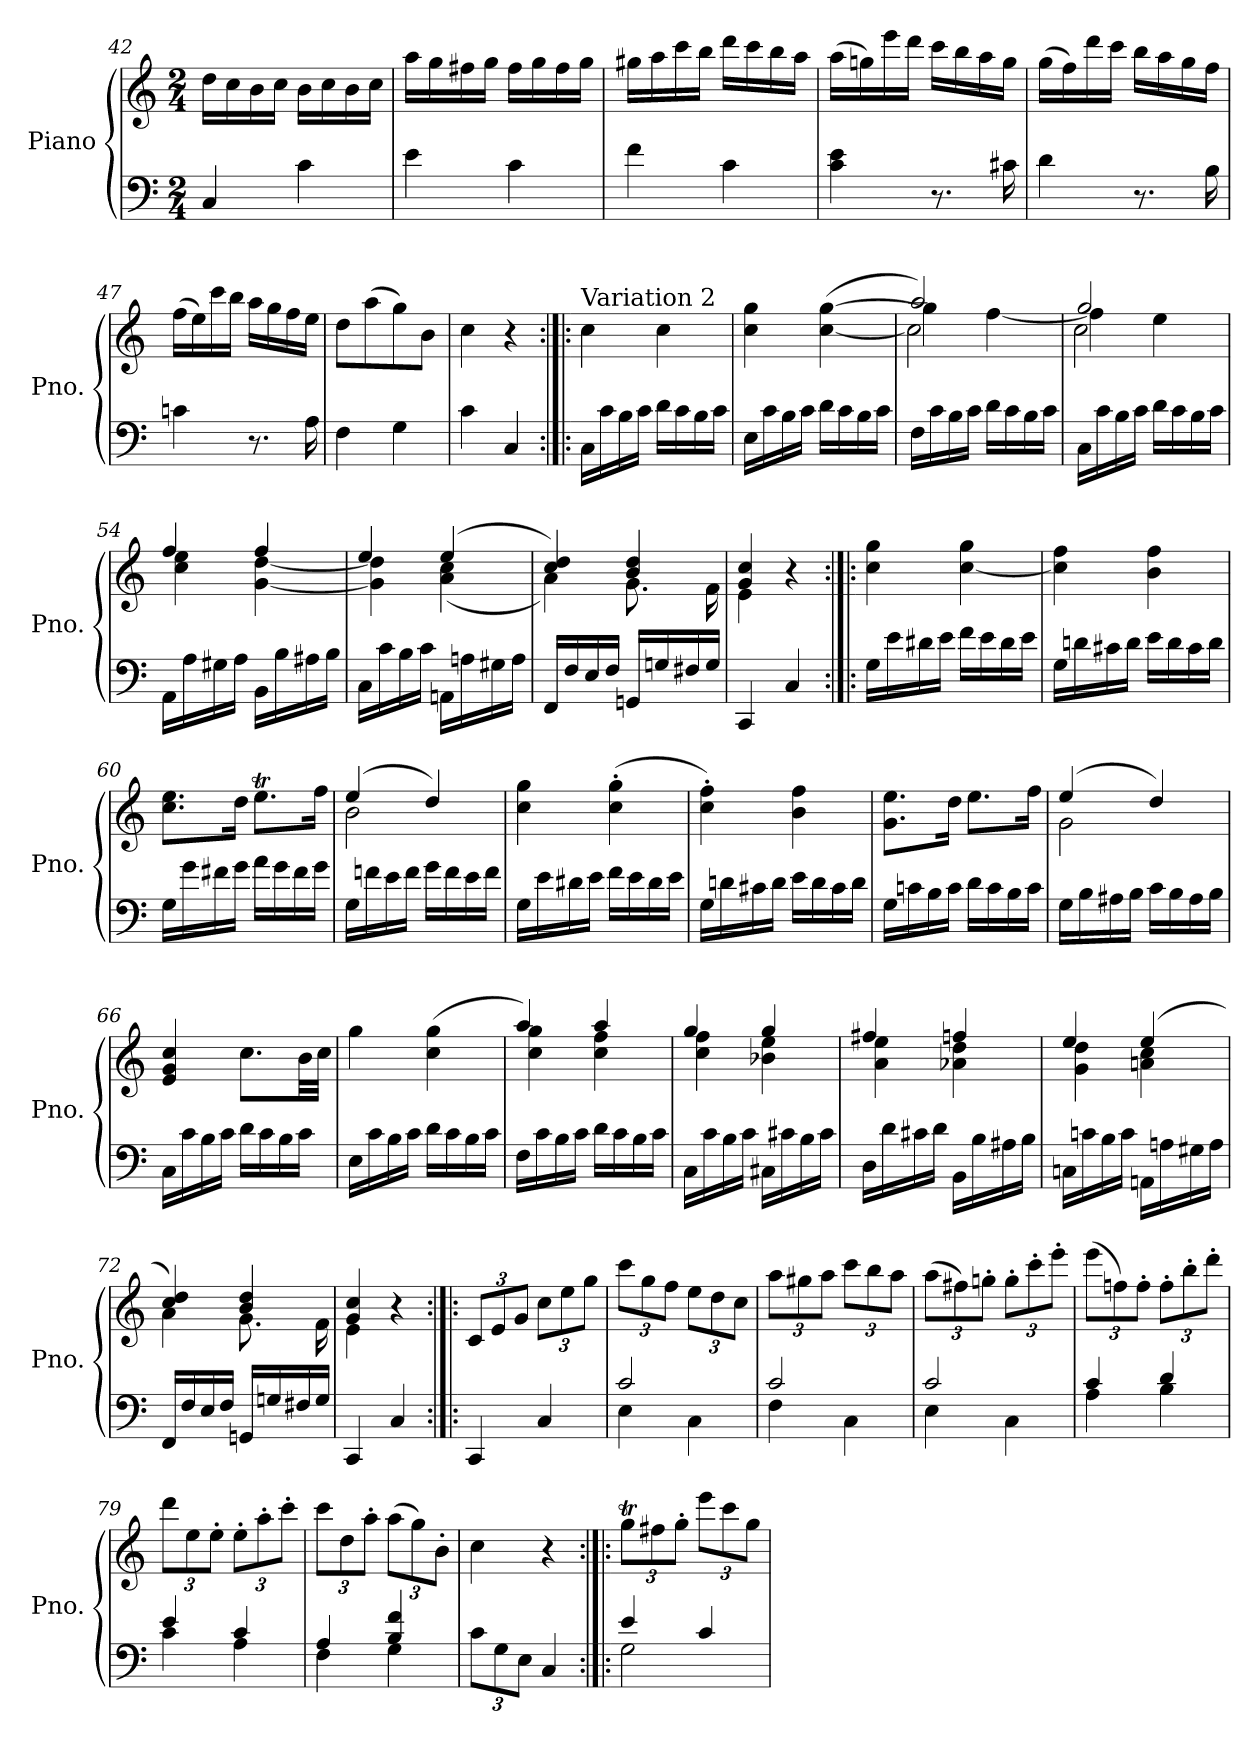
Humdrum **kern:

**kern	**kern
*part1	*part1
*staff2	*staff1
*I"Piano	*
*I'Pno.	*
*clefF4	*clefG2
*k[]	*k[]
*M2/4	*M2/4
=42	=42
4C/	16dd\LL
.	16cc\
.	16b\
.	16cc\JJ
4c\	16b\LL
.	16cc\
.	16b\
.	16cc\JJ
=43	=43
4e\	16aa\LL
.	16gg\
.	16ff#X\
.	16gg\JJ
4c\	16ff#\LL
.	16gg\
.	16ff#\
.	16gg\JJ
=44	=44
4f\	16gg#X\LL
.	16aa\
.	16ccc\
.	16bb\JJ
4c\	16ddd\LL
.	16ccc\
.	16bb\
.	16aa\JJ
!!LO:LB:g=z
=45	=45
4c\ 4e\	(>16aa\LL
.	16ggn\)
.	16eee\
.	16ddd\JJ
8.r	16ccc\LL
.	16bb\
.	16aa\
16c#X\	16gg\JJ
=46	=46
4d\	(>16gg\LL
.	16ff\)
.	16ddd\
.	16ccc\JJ
8.r	16bb\LL
.	16aa\
.	16gg\
16B\	16ff\JJ
=47	=47
4cn\	(>16ff\LL
.	16ee\)
.	16ccc\
.	16bb\JJ
8.r	16aa\LL
.	16gg\
.	16ff\
16A\	16ee\JJ
=48	=48
4F\	8dd\L
.	(>8aa\
4G\	8gg\)
.	8b\J
=49	=49
4c\	4cc\
4C/	4r
!!LO:PB:g=z
=50:|!|:	=50:|!|:
!	!LO:TX:a:t=Variation 2
16C\LL	4cc\
16c\	.
16B\	.
16c\JJ	.
16d\LL	4cc\
16c\	.
16B\	.
16c\JJ	.
=51	=51
16E\LL	4cc\ 4gg\
16c\	.
16B\	.
16c\JJ	.
16d\LL	(>[4cc\ [4gg\
16c\	.
16B\	.
16c\JJ	.
=52	=52
*	*^
*	*	*^
16F\LL	2aa/)	4gg\]	2cc\]
16c\	.	.	.
16B\	.	.	.
16c\JJ	.	.	.
16d\LL	.	[4ff\	.
16c\	.	.	.
16B\	.	.	.
16c\JJ	.	.	.
=53	=53	=53	=53
16C\LL	2gg/	4ff\]	2cc\
16c\	.	.	.
16B\	.	.	.
16c\JJ	.	.	.
16d\LL	.	4ee\	.
16c\	.	.	.
16B\	.	.	.
16c\JJ	.	.	.
*	*	*v	*v
=54	=54	=54
16AA\LL	4ff/	4cc\ 4ee\
16A\	.	.
16G#X\	.	.
16A\JJ	.	.
16BB\LL	4ff/	[4g\ [4dd\
16B\	.	.
16A#X\	.	.
16B\JJ	.	.
=55	=55	=55
16C\LL	4ee/	4g\] 4dd\]
16c\	.	.
16B\	.	.
16c\JJ	.	.
16AAn\LL	(>4ee/	(<4a\ 4cc\
16An\	.	.
16G#X\	.	.
16A\JJ	.	.
!!LO:LB:g=z	!!
=56	=56	=56
16FF/LL	4cc/ 4dd/)	4a\)
16F/	.	.
16E/	.	.
16F/JJ	.	.
16GGn/LL	4b/ 4dd/	8.g\
16Gn/	.	.
16F#X/	.	.
16G/JJ	.	16f\
=57	=57	=57
4CC/	4g/ 4cc/	4e\
4C/	4r	4ryy
*	*v	*v
=58:|!|:	=58:|!|:
16G\LL	4cc\ 4gg\
16e\	.
16d#X\	.
16e\JJ	.
16f\LL	[4cc\ 4gg\
16e\	.
16d#\	.
16e\JJ	.
=59	=59
16G\LL	4cc\] 4ff\
16dn\	.
16c#X\	.
16d\JJ	.
16e\LL	4b\ 4ff\
16d\	.
16c#\	.
16d\JJ	.
=60	=60
16G\LL	8.cc\ 8.ee\L
16g\	.
16f#X\	.
16g\JJ	16dd\Jk
16a\LL	8.eet\L
16g\	.
16f#\	.
16g\JJ	16ff\Jk
=61	=61
*	*^
16G\LL	(>4ee/	2b\
16fn\	.	.
16e\	.	.
16f\JJ	.	.
16g\LL	4dd/)	.
16f\	.	.
16e\	.	.
16f\JJ	.	.
*	*v	*v
!!LO:LB:g=z
=62	=62
16G\LL	4cc\ 4gg\
16e\	.
16d#X\	.
16e\JJ	.
16f\LL	(>4cc\' 4gg\'
16e\	.
16d#\	.
16e\JJ	.
=63	=63
16G\LL	4cc\' 4ff\')
16dn\	.
16c#X\	.
16d\JJ	.
16e\LL	4b\ 4ff\
16d\	.
16c#\	.
16d\JJ	.
=64	=64
16G\LL	8.g\ 8.ee\L
16cn\	.
16B\	.
16c\JJ	16dd\Jk
16d\LL	8.ee\L
16c\	.
16B\	.
16c\JJ	16ff\Jk
=65	=65
*	*^
16G\LL	(>4ee/	2g\
16B\	.	.
16A#X\	.	.
16B\JJ	.	.
16c\LL	4dd/)	.
16B\	.	.
16A#\	.	.
16B\JJ	.	.
*	*v	*v
=66	=66
16C\LL	4e/ 4g/ 4cc/
16c\	.
16B\	.
16c\JJ	.
16d\LL	8.cc\L
16c\	.
16B\	.
16c\JJ	32b\LL
.	32cc\JJJ
!!LO:LB:g=z
=67	=67
16E\LL	4gg\
16c\	.
16B\	.
16c\JJ	.
16d\LL	(>4cc\ 4gg\
16c\	.
16B\	.
16c\JJ	.
=68	=68
*	*^
16F\LL	4aa/)	4cc\ 4gg\
16c\	.	.
16B\	.	.
16c\JJ	.	.
16d\LL	4aa/	4cc\ 4ff\
16c\	.	.
16B\	.	.
16c\JJ	.	.
=69	=69	=69
16C\LL	4gg/	4cc\ 4ff\
16c\	.	.
16B\	.	.
16c\JJ	.	.
16C#X\LL	4gg/	4b-X\ 4ee\
16c#X\	.	.
16B\	.	.
16c#\JJ	.	.
=70	=70	=70
16D\LL	4ff#X/	4a\ 4ee\
16d\	.	.
16c#X\	.	.
16d\JJ	.	.
16BB\LL	4ffn/	4a-X\ 4dd\
16B\	.	.
16A#X\	.	.
16B\JJ	.	.
=71	=71	=71
16Cn\LL	4ee/	4g\ 4dd\
16cn\	.	.
16B\	.	.
16c\JJ	.	.
16AAn\LL	(>4ee/	4an\ 4cc\
16An\	.	.
16G#X\	.	.
16A\JJ	.	.
!!LO:LB:g=z	!!
=72	=72	=72
16FF/LL	4cc/ 4dd/)	4a\
16F/	.	.
16E/	.	.
16F/JJ	.	.
16GGn/LL	4b/ 4dd/	8.g\
16Gn/	.	.
16F#X/	.	.
16G/JJ	.	16f\
=73	=73	=73
4CC/	4g/ 4cc/	4e\
4C/	4r	4ryy
*	*v	*v
!!LO:PB:g=z
=74:|!|:	=74:|!|:
*	*Xbrackettup
*	*^
!	!LO:TX:a:t=Variation 3	!
*	*v	*v
4CC/	12c/L
.	12e/
.	12g/J
4C/	12cc\L
.	12ee\
.	12gg\J
=75	=75
*^	*
2c/	4E\	12ccc\L
.	.	12gg\
.	.	12ff\J
.	4C\	12ee\L
.	.	12dd\
.	.	12cc\J
=76	=76	=76
2c/	4F\	12aa\L
.	.	12gg#X\
.	.	12aa\J
.	4C\	12ccc\L
.	.	12bb\
.	.	12aa\J
=77	=77	=77
2c/	4E\	(>12aa\L
.	.	12ff#X\)
.	.	12ggn'\J
.	4C\	12gg'\L
.	.	12ccc'\
.	.	12eee'\J
=78	=78	=78
4c/	4A\	(>12eee\L
.	.	12ffn\)
.	.	12ff'\J
4d/	4B\	12ff'\L
.	.	12bb'\
.	.	12ddd'\J
=79	=79	=79
4e/	4c\	12ddd\L
.	.	12ee\
.	.	12ee'\J
4c/	4A\	12ee'\L
.	.	12aa'\
.	.	12ccc'\J
=80	=80	=80
4A/	4F\	12ccc\L
.	.	12dd\
.	.	12aa'\J
4B/ 4f/	4G\	(>12aa\L
.	.	12gg\)
.	.	12b'\J
*v	*v	*
=81	=81
*Xbrackettup	*
12c\L	4cc\
12G\	.
12E\J	.
4C/	4r
!!LO:LB:g=z
=82:|!|:	=82:|!|:
*^	*
4e/	2G\	12ggT\L
.	.	12ff#X\
.	.	12gg'\J
4c/	.	12eee\L
.	.	12ccc\
.	.	12gg\J
*v	*v	*
=	=
*-	*-
